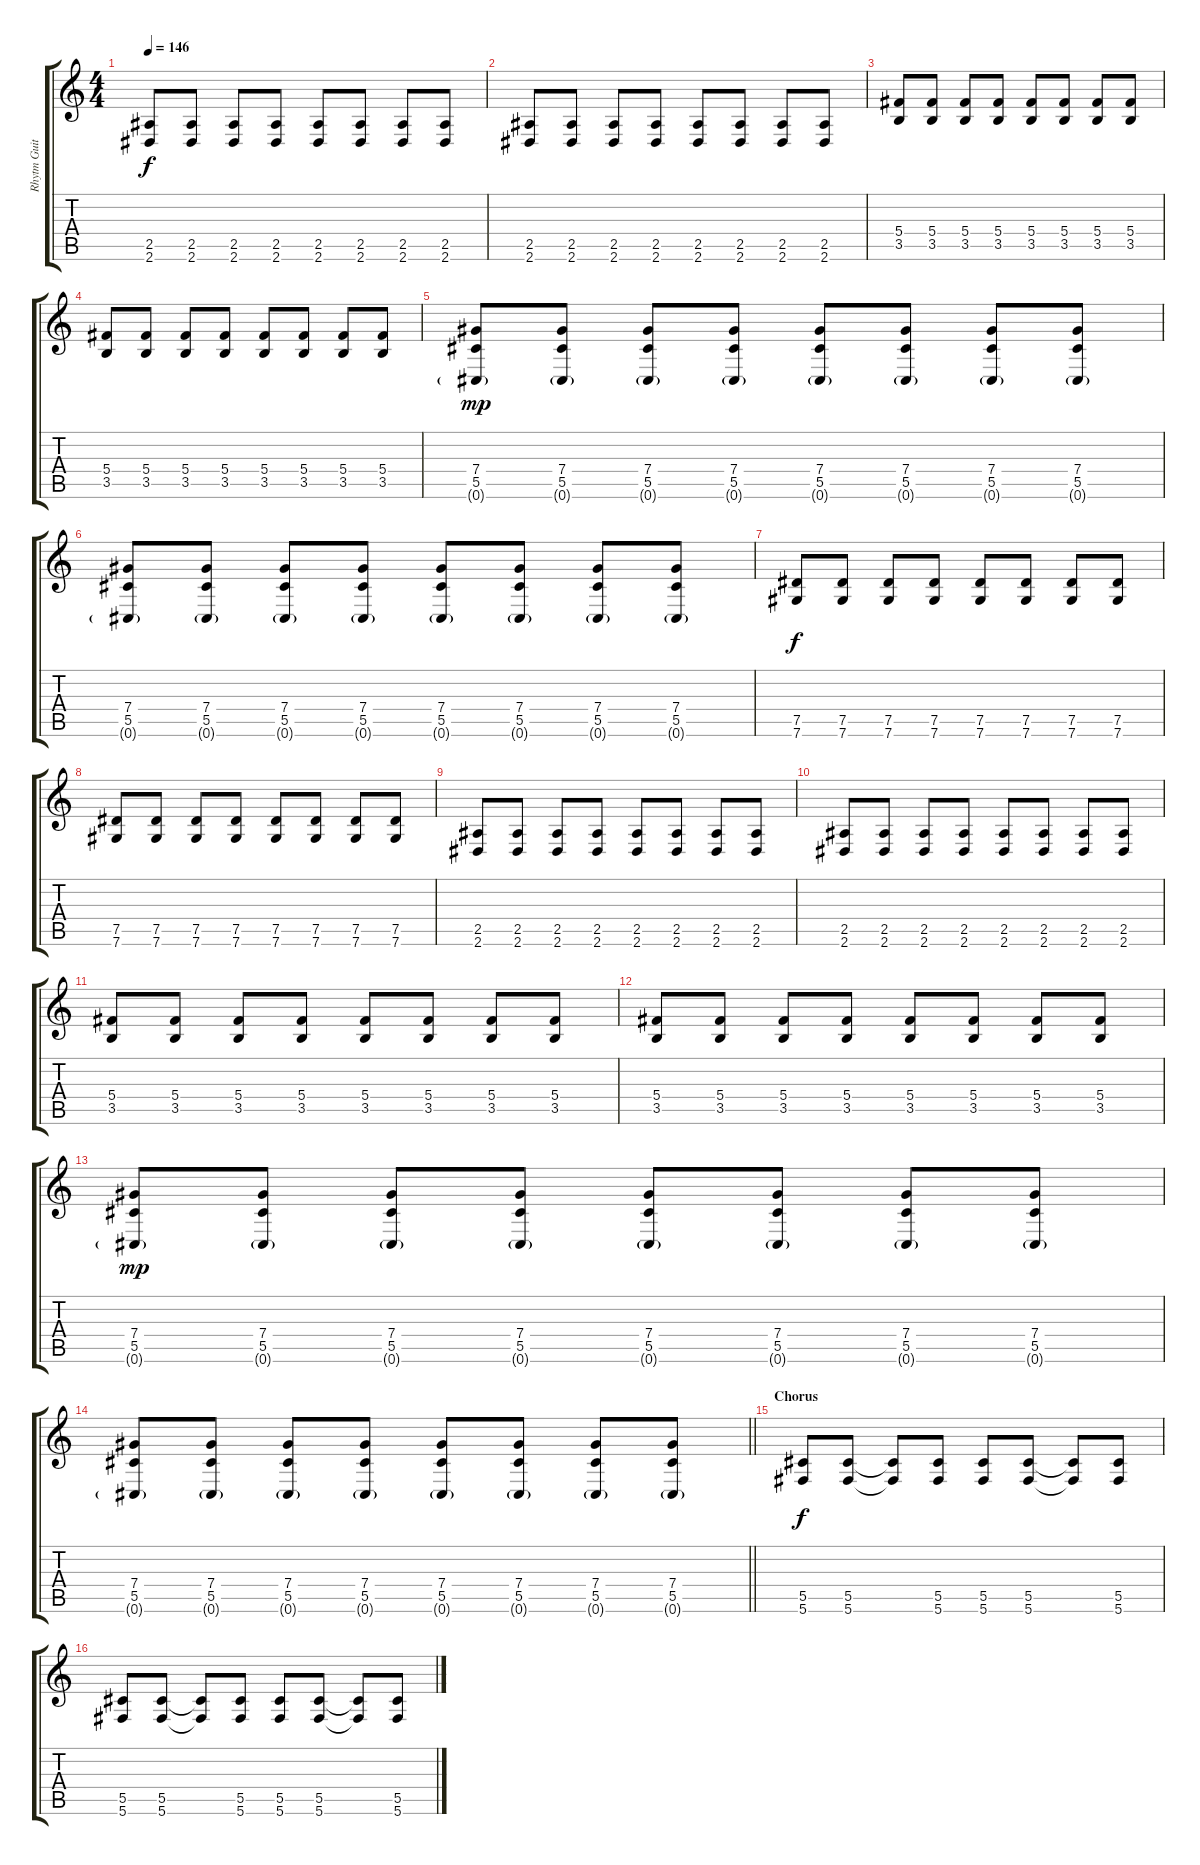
\track ("Rhytm Guitar [R]" "Rhytm Guit") {instrument distortionguitar}
\staff {score tabs}
\tuning (Eb4 Bb3 Gb3 Db3 Ab2 Db2) {hide}
\ts (4 4)
\tempo 146
\clef g2
\ks c
(2.5 2.6).8{dy f} (2.5 2.6).8 (2.5 2.6).8 (2.5 2.6).8 (2.5 2.6).8 (2.5 2.6).8 (2.5 2.6).8 (2.5 2.6).8 |
(2.5 2.6).8 (2.5 2.6).8 (2.5 2.6).8 (2.5 2.6).8 (2.5 2.6).8 (2.5 2.6).8 (2.5 2.6).8 (2.5 2.6).8 |
(5.4 3.5).8 (5.4 3.5).8 (5.4 3.5).8 (5.4 3.5).8 (5.4 3.5).8 (5.4 3.5).8 (5.4 3.5).8 (5.4 3.5).8 |
(5.4 3.5).8 (5.4 3.5).8 (5.4 3.5).8 (5.4 3.5).8 (5.4 3.5).8 (5.4 3.5).8 (5.4 3.5).8 (5.4 3.5).8 |
(7.4 5.5 0.6{g}).8{dy mp} (7.4 5.5 0.6{g}).8 (7.4 5.5 0.6{g}).8 (7.4 5.5 0.6{g}).8 (7.4 5.5 0.6{g}).8 (7.4 5.5 0.6{g}).8 (7.4 5.5 0.6{g}).8 (7.4 5.5 0.6{g}).8 |
(7.4 5.5 0.6{g}).8 (7.4 5.5 0.6{g}).8 (7.4 5.5 0.6{g}).8 (7.4 5.5 0.6{g}).8 (7.4 5.5 0.6{g}).8 (7.4 5.5 0.6{g}).8 (7.4 5.5 0.6{g}).8 (7.4 5.5 0.6{g}).8 |
(7.5 7.6).8{dy f} (7.5 7.6).8 (7.5 7.6).8 (7.5 7.6).8 (7.5 7.6).8 (7.5 7.6).8 (7.5 7.6).8 (7.5 7.6).8 |
(7.5 7.6).8 (7.5 7.6).8 (7.5 7.6).8 (7.5 7.6).8 (7.5 7.6).8 (7.5 7.6).8 (7.5 7.6).8 (7.5 7.6).8 |
(2.5 2.6).8 (2.5 2.6).8 (2.5 2.6).8 (2.5 2.6).8 (2.5 2.6).8 (2.5 2.6).8 (2.5 2.6).8 (2.5 2.6).8 |
(2.5 2.6).8 (2.5 2.6).8 (2.5 2.6).8 (2.5 2.6).8 (2.5 2.6).8 (2.5 2.6).8 (2.5 2.6).8 (2.5 2.6).8 |
(5.4 3.5).8 (5.4 3.5).8 (5.4 3.5).8 (5.4 3.5).8 (5.4 3.5).8 (5.4 3.5).8 (5.4 3.5).8 (5.4 3.5).8 |
(5.4 3.5).8 (5.4 3.5).8 (5.4 3.5).8 (5.4 3.5).8 (5.4 3.5).8 (5.4 3.5).8 (5.4 3.5).8 (5.4 3.5).8 |
(7.4 5.5 0.6{g}).8{dy mp} (7.4 5.5 0.6{g}).8 (7.4 5.5 0.6{g}).8 (7.4 5.5 0.6{g}).8 (7.4 5.5 0.6{g}).8 (7.4 5.5 0.6{g}).8 (7.4 5.5 0.6{g}).8 (7.4 5.5 0.6{g}).8 |
\barLineRight lightlight
(7.4 5.5 0.6{g}).8 (7.4 5.5 0.6{g}).8 (7.4 5.5 0.6{g}).8 (7.4 5.5 0.6{g}).8 (7.4 5.5 0.6{g}).8 (7.4 5.5 0.6{g}).8 (7.4 5.5 0.6{g}).8 (7.4 5.5 0.6{g}).8 |
\section ("" "Chorus")
(5.5 5.6).8{dy f} (5.5 5.6).8 (5.5{t} 5.6{t}).8 (5.5 5.6).8 (5.5 5.6).8 (5.5 5.6).8 (5.5{t} 5.6{t}).8 (5.5 5.6).8 |
(5.5 5.6).8 (5.5 5.6).8 (5.5{t} 5.6{t}).8 (5.5 5.6).8 (5.5 5.6).8 (5.5 5.6).8 (5.5{t} 5.6{t}).8 (5.5 5.6).8
